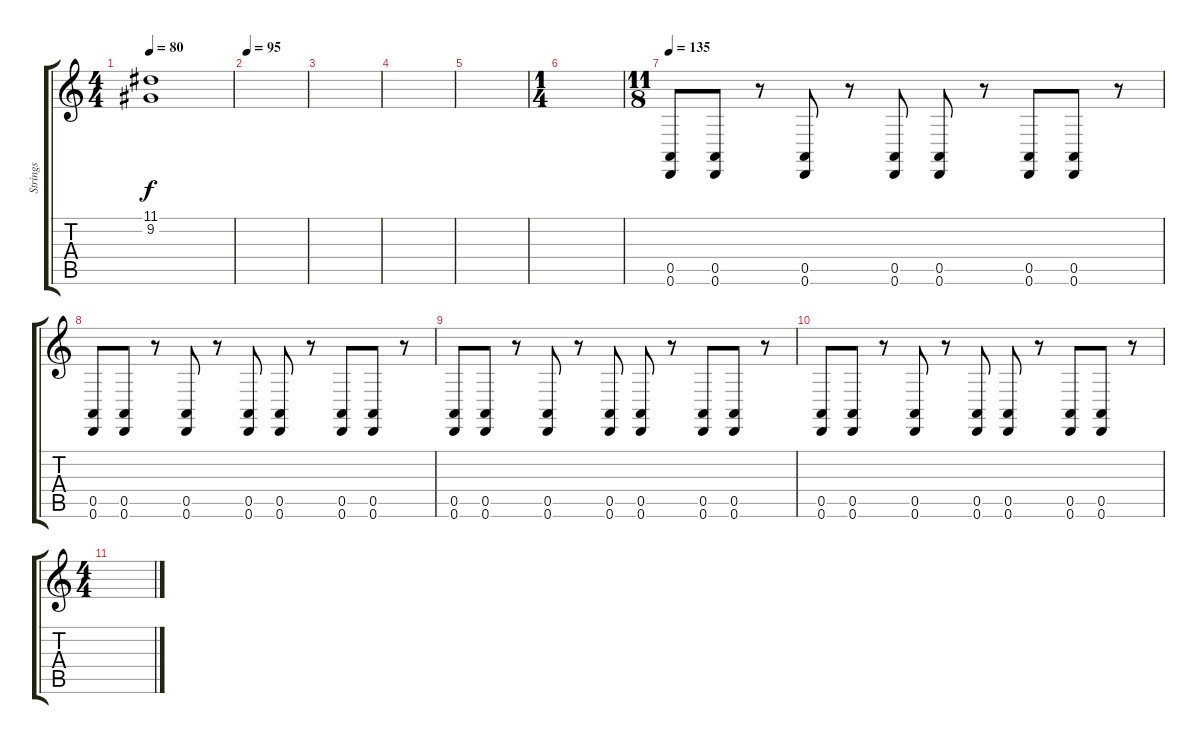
\track ("Strings" "Strings") {instrument stringensemble2}
\staff {score tabs}
\tuning (E4 B3 G3 D3 A2 D2) {hide}
\ts (4 4)
\tempo 80
\clef g2
\ks c
(11.1 9.2).1{dy f} |
\tempo 95
|
|
|
|
\ts (1 4)
|
\ts (11 8)
\tempo 135
(0.5 0.6).8 (0.5 0.6).8 r.8 (0.5 0.6).8 r.8 (0.5 0.6).8 (0.5 0.6).8 r.8 (0.5 0.6).8 (0.5 0.6).8 r.8 |
(0.5 0.6).8 (0.5 0.6).8 r.8 (0.5 0.6).8 r.8 (0.5 0.6).8 (0.5 0.6).8 r.8 (0.5 0.6).8 (0.5 0.6).8 r.8 |
(0.5 0.6).8 (0.5 0.6).8 r.8 (0.5 0.6).8 r.8 (0.5 0.6).8 (0.5 0.6).8 r.8 (0.5 0.6).8 (0.5 0.6).8 r.8 |
(0.5 0.6).8 (0.5 0.6).8 r.8 (0.5 0.6).8 r.8 (0.5 0.6).8 (0.5 0.6).8 r.8 (0.5 0.6).8 (0.5 0.6).8 r.8 |
\ts (4 4)
